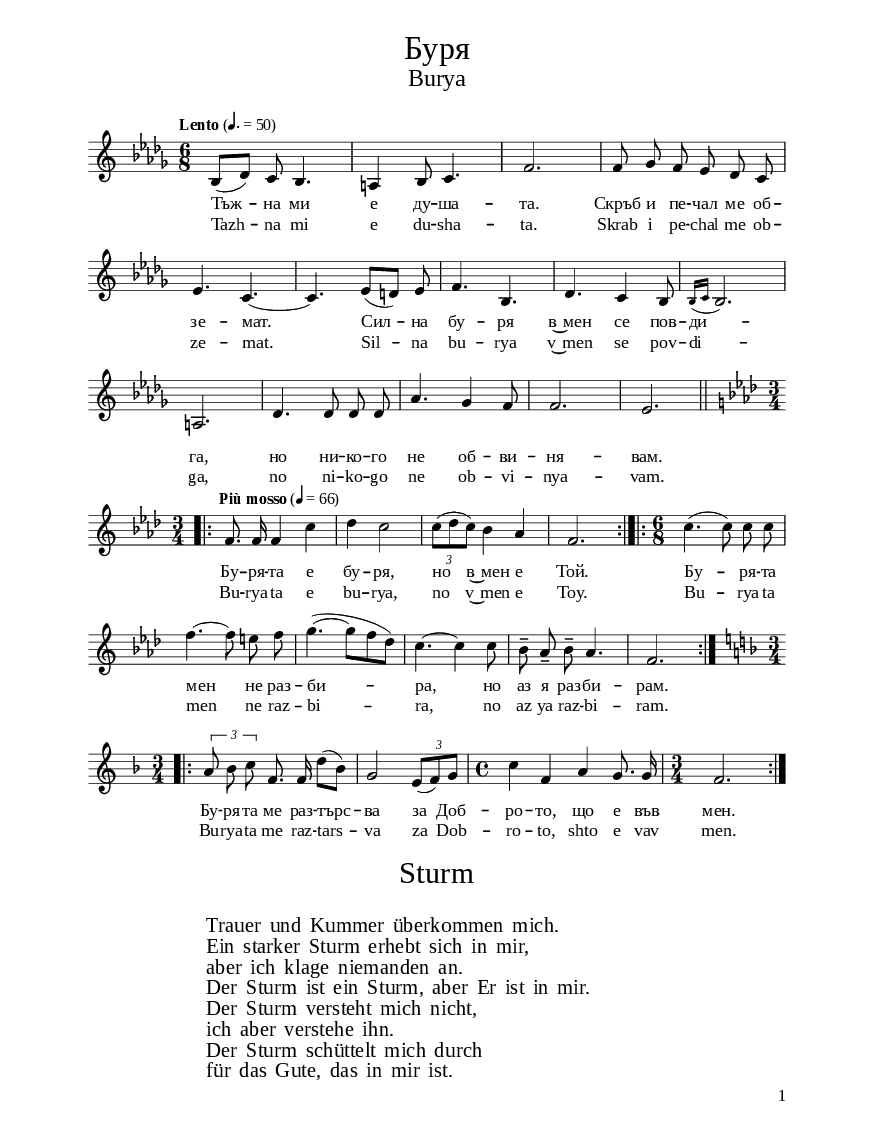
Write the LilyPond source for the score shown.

\version "2.24.0"

\include "include/globals.ily"

\bookpart {
  \label #'ref120
  \tocItem \markup "Буря – Burya"
  \include "include/bookpart-paper.ily"
  \score {
    \include "include/score-layout.ily"

    \new Voice \relative c' {
      \clef treble
      \key des \major
      \time 6/8
      \tempoFunc "Lento" 4. "50"
      \autoBeamOff
      bes8 ( [  des8 ) ]  c8  bes4. | a4  bes8 
      \override TextScript.extra-offset = #'(2.5 . 2)
      c4. | f2.  | % 4
      f8  ges8  f8  es8  des8
      c8 \break | % 5
      es4.  c4. ~ | % 6
      c4.  es8 ( [  d8 ) ]  es8 | % 7
      f4.  bes,4. | % 8
      des4.  c4  bes8 | % 9
      \acciaccatura {  bes16[c16] }  bes2.
      \break |
      a2. | % 11
      des4.  des8  des8  des8 | % 12
      as'4.  ges4  f8 | % 13
      f2. | \override TextScript.extra-offset = #'(8 . 5.2) es2._\markup {
        \path #0.10 #'((moveto 0 0)
          (lineto 0 2.75)
          (moveto 0.5 0)
          (lineto 0.5 2.75)
          (closepath))
      } 
      \break

      \key as \major \time 3/4 | % 15

      \bar ".|:" \tempoFunc "            Più mosso" 4 "66" f8.  f16  f4  c'4 | % 16

       des4  c2|  \times 2/3 { c8 ( [ des8  c8 ) ] }
      bes4  as4 |f2. | \bar ":|.|:"  \time 6/8 c'4. ( c8 ) c8  c8 |  \break
      f4. ~  f8  e8  f8 | % 21

      g4. ( ~  g8 [  f8 des8 ) ] | % 22
      c4. ~  c4  c8 | bes8 -- as8 --  bes8 --
      as4. f2. | \bar ":|.|:" \break  \key f \major
      \repeat volta 2 {

        \time 3/4 | % 25

      \tupletUp \times 2/3 { a8  bes8  c8 } f,8.  f16 d'8 [(bes8 )]

       | g2  

           \times 2/3 { e8 [  (f8)  g8 ]}
        | % 27

       \time 4/4 c4  f,4   a4  g8.  g16 | \time 3/4 f2. 
      } 
    
    }

    \addlyrics {
      Тъж -- на ми е ду -- ша -- та.
      Скръб и пе -- чал ме об -- зе --
      мат.  Сил -- на бу -- ря
      в~мен се пов --  ди -- га,
      но ни -- ко -- го не об -- ви -- ня
      -- вам. Бу -- ря -- та е бу -- ря,
      но   в~мен е Той. Бу --
      ря -- та мен  не раз -- би --
      ра,  но аз я раз -- би
      -- рам. Бу -- ря -- та ме раз --
      търс  -- ва "за  Доб" -- ро --
      то, що е във мен.
    }

    \addlyrics {
      Tazh -- na mi e du -- sha -- ta.
      Skrab i pe -- chal me ob -- ze --
      mat.  Sil -- na bu -- rya
      v~men se pov --  di -- ga,
      no ni -- ko -- go ne ob -- vi -- nya
      -- vam. Bu -- rya -- ta e bu -- rya,
      no   v~men e Toy. Bu --
      rya -- ta men  ne raz -- bi --
      ra,  no az ya raz -- bi
      -- ram. Bu -- rya -- ta me raz --
      tars  -- va "za  Dob" -- ro --
      to, shto e vav men.
    }

    \header {
      title = \titleFunc "Буря" "Burya"
    }

    \midi{}

  } % score



  % include foreign translation(s) of the song
  \version "2.20.0"

\markup \fill-line { \fontsize #6 "Sturm" }
\markup \null
\markup \null
\markup \fontsize #+2.5 {
  \hspace #10
  \override #'(baseline-skip . 2)

  \column {
    \line { " " }
   \line { " " Trauer und Kummer überkommen mich.}

   \line { " " Ein starker Sturm erhebt sich in mir,}

   \line { " "  aber ich klage niemanden an.}

   \line { " " Der Sturm ist ein Sturm, aber Er ist in mir.}

   \line { " " Der Sturm versteht mich nicht,}

 \line { " " ich aber verstehe ihn.}

   \line { " " Der Sturm schüttelt mich durch}

   \line { " " für das Gute, das in mir ist.}


  }
}


} % bookpart
